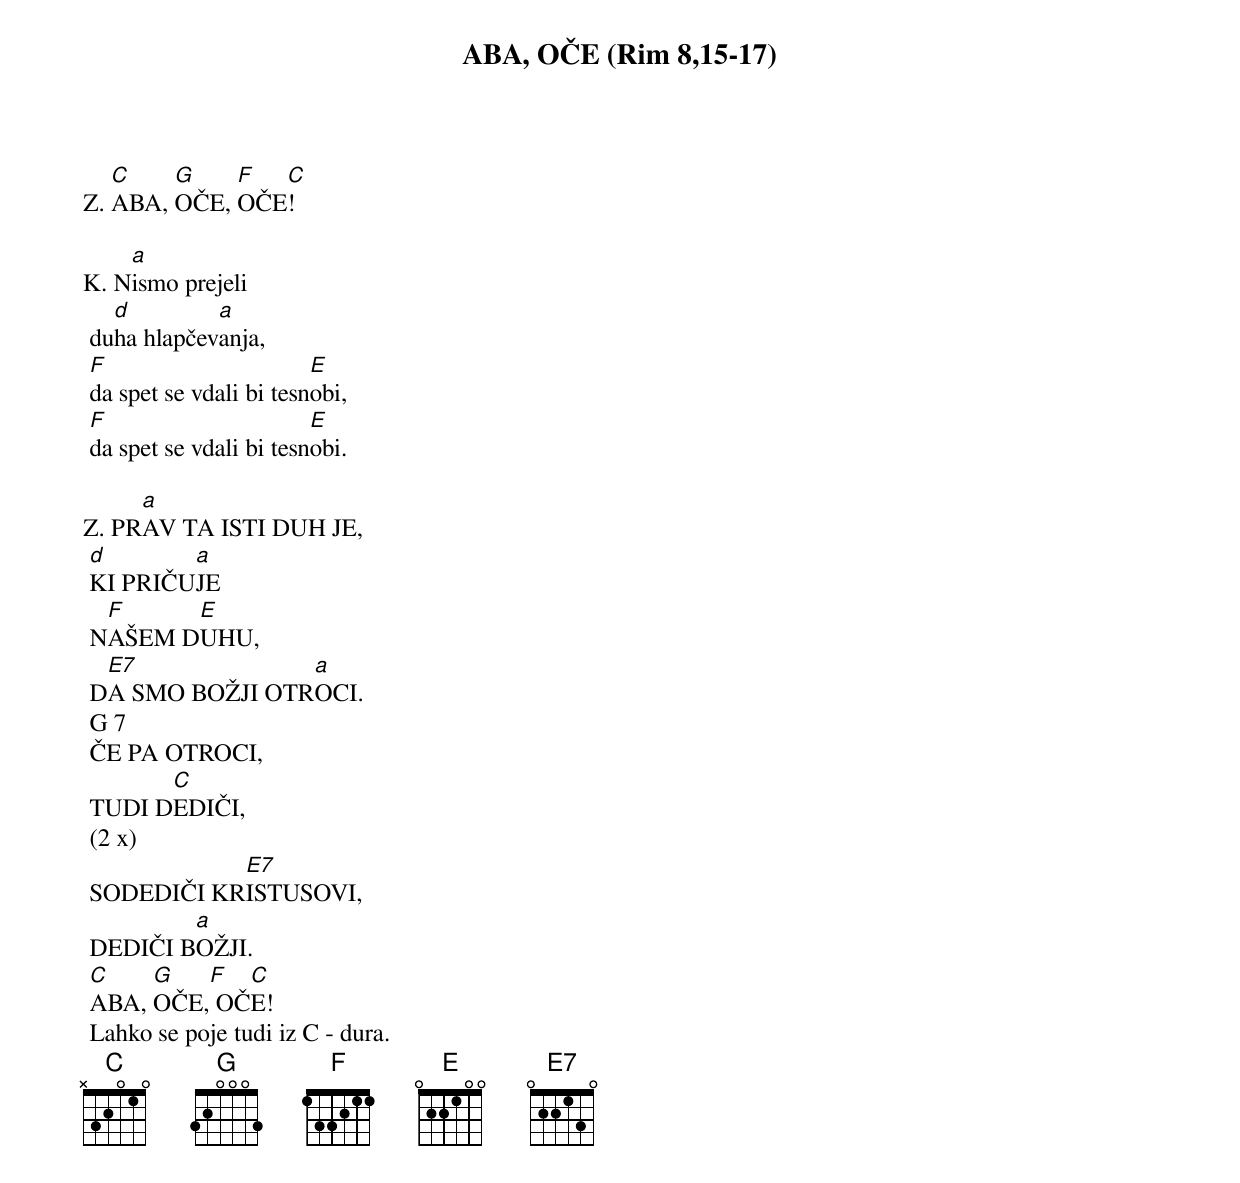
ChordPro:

{title: ABA, OČE (Rim 8,15-17)}

Z.	[C]ABA, [G]OČE, [F]OČE[C]!

K.	N[a]ismo prejeli
	du[d]ha hlapčev[a]anja,
	[F]da spet se vdali bi tesn[E]obi,
	[F]da spet se vdali bi tesn[E]obi.

Z.	PR[a]AV TA ISTI DUH JE,
	[d]KI PRIČU[a]JE
	N[F]AŠEM D[E]UHU,
	D[E7]A SMO BOŽJI OTR[a]OCI.
	G 7
	ČE PA OTROCI,
	TUDI D[C]EDIČI,
	(2 x)
	SODEDIČI KR[E7]ISTUSOVI,
	DEDIČI B[a]OŽJI.
	[C]ABA, [G]OČE,[F] OČ[C]E!
	Lahko se poje tudi iz C - dura.
